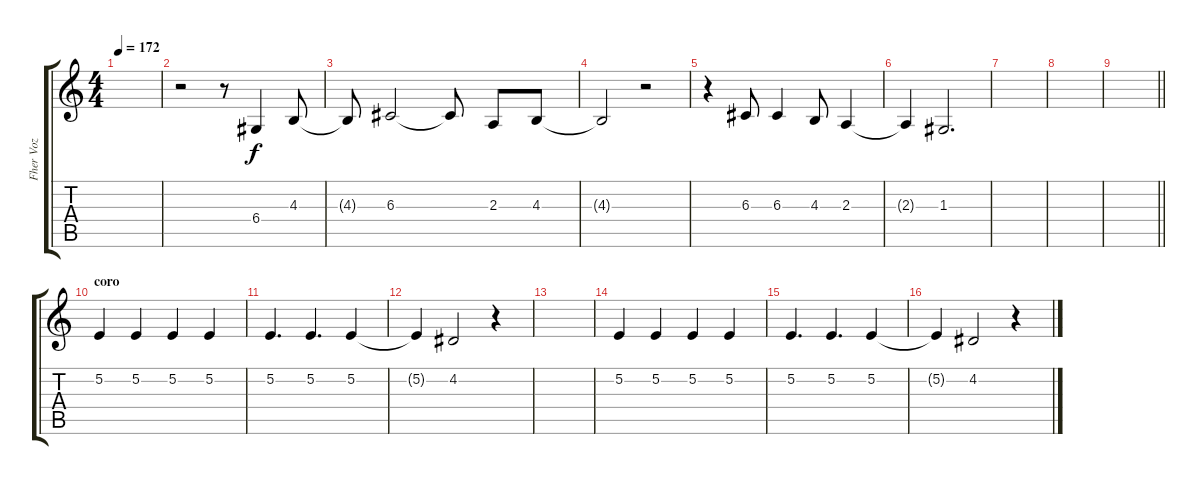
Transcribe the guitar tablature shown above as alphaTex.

\track ("Fher Voz" "Fher Voz") {instrument flute}
\staff {score tabs}
\tuning (E4 B3 G3 D3 A2 E2) {hide}
\ts (4 4)
\tempo 172
\clef g2
\ks c
|
r.2 r.8 6.4.4 4.3.8 |
4.3{t}.8 6.3.2 6.3{t}.8 2.3.8 4.3.8 |
4.3{t}.2 r.2 |
r.4 6.3.8 6.3.4 4.3.8 2.3.4 |
2.3{t}.4 1.3.2{d} |
|
|
\barLineRight lightlight
|
\section ("" "coro")
5.2.4 5.2.4 5.2.4 5.2.4 |
5.2.4{d} 5.2.4{d} 5.2.4 |
5.2{t}.4 4.2.2 r.4 |
|
5.2.4 5.2.4 5.2.4 5.2.4 |
5.2.4{d} 5.2.4{d} 5.2.4 |
5.2{t}.4 4.2.2 r.4
